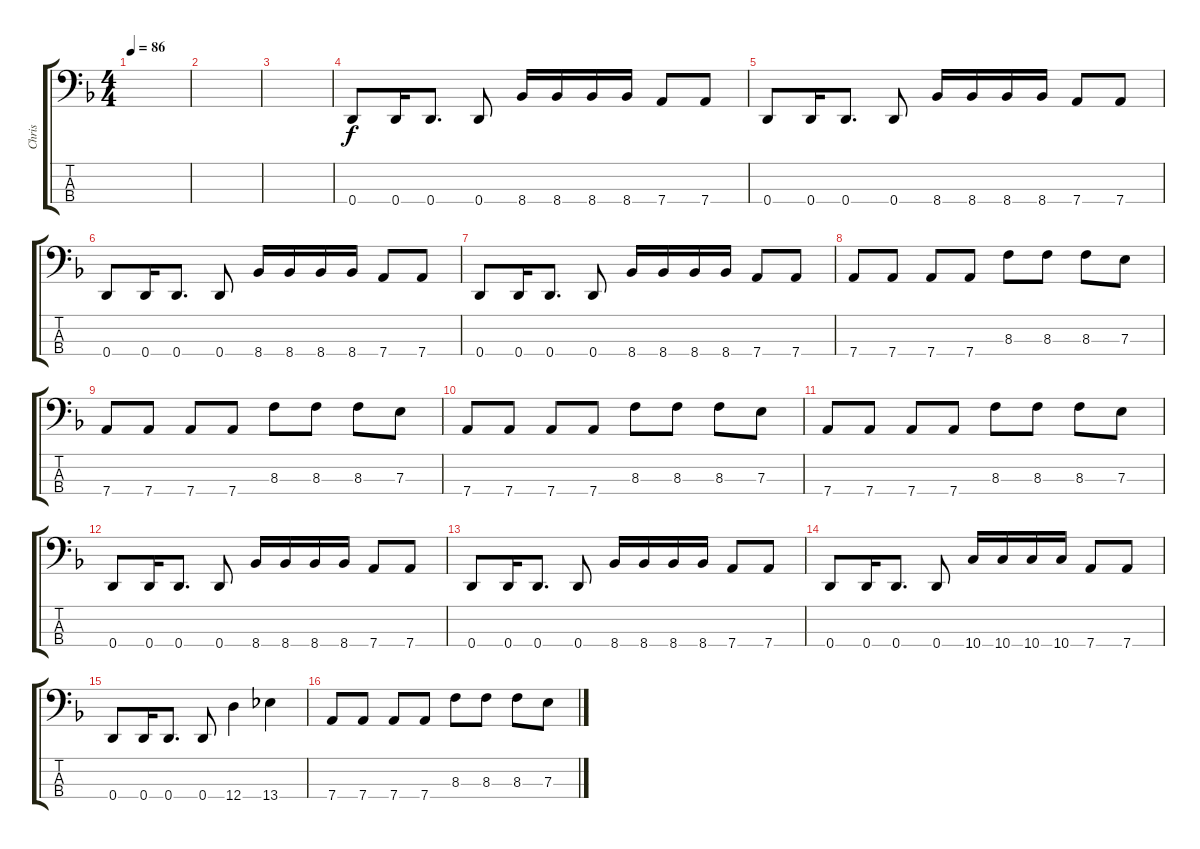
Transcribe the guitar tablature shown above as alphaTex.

\track ("Chris" "Chris") {instrument electricbassfinger}
\staff {score tabs}
\tuning (G2 D2 A1 D1) {hide}
\ts (4 4)
\tempo 86
\clef f4
\ks f
|
|
|
0.4.8 0.4.16 0.4.8{d} 0.4.8 8.4.16 8.4.16 8.4.16 8.4.16 7.4.8 7.4.8 |
0.4.8 0.4.16 0.4.8{d} 0.4.8 8.4.16 8.4.16 8.4.16 8.4.16 7.4.8 7.4.8 |
0.4.8 0.4.16 0.4.8{d} 0.4.8 8.4.16 8.4.16 8.4.16 8.4.16 7.4.8 7.4.8 |
0.4.8 0.4.16 0.4.8{d} 0.4.8 8.4.16 8.4.16 8.4.16 8.4.16 7.4.8 7.4.8 |
7.4.8 7.4.8 7.4.8 7.4.8 8.3.8 8.3.8 8.3.8 7.3.8 |
7.4.8 7.4.8 7.4.8 7.4.8 8.3.8 8.3.8 8.3.8 7.3.8 |
7.4.8 7.4.8 7.4.8 7.4.8 8.3.8 8.3.8 8.3.8 7.3.8 |
7.4.8 7.4.8 7.4.8 7.4.8 8.3.8 8.3.8 8.3.8 7.3.8 |
0.4.8 0.4.16 0.4.8{d} 0.4.8 8.4.16 8.4.16 8.4.16 8.4.16 7.4.8 7.4.8 |
0.4.8 0.4.16 0.4.8{d} 0.4.8 8.4.16 8.4.16 8.4.16 8.4.16 7.4.8 7.4.8 |
0.4.8 0.4.16 0.4.8{d} 0.4.8 10.4.16 10.4.16 10.4.16 10.4.16 7.4.8 7.4.8 |
0.4.8 0.4.16 0.4.8{d} 0.4.8 12.4.4 13.4.4 |
7.4.8 7.4.8 7.4.8 7.4.8 8.3.8 8.3.8 8.3.8 7.3.8
